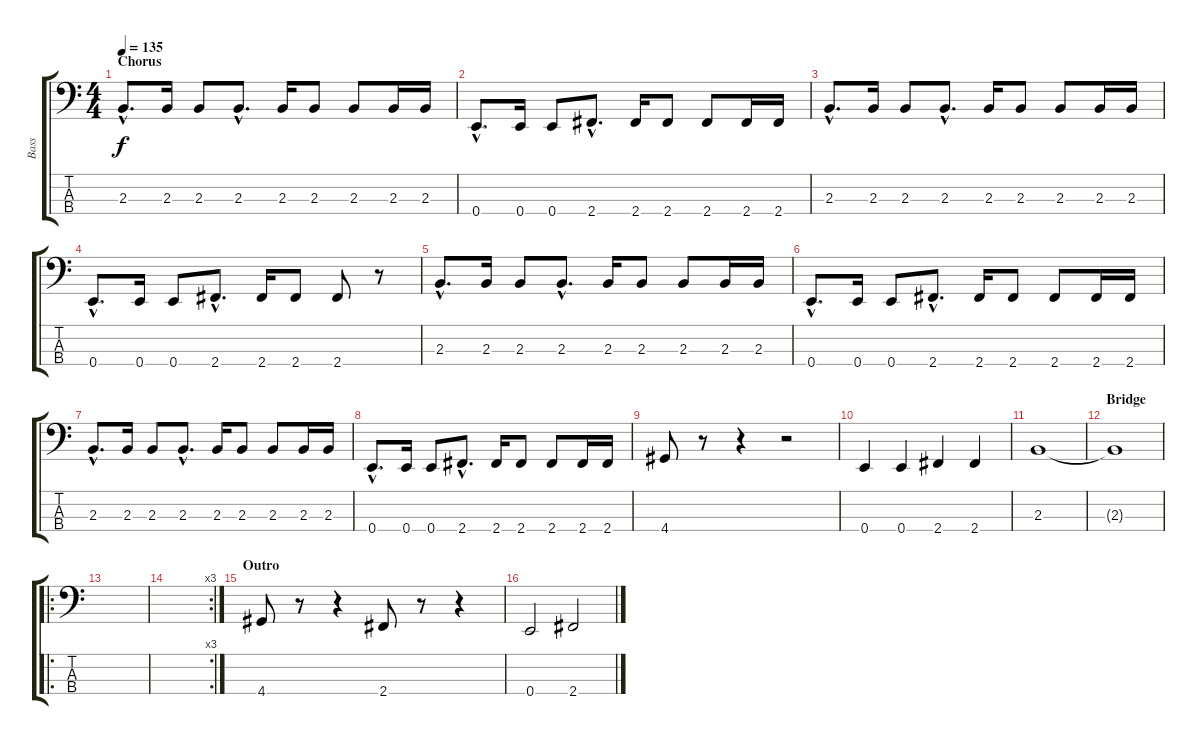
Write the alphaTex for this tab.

\track ("Bass" "Bass") {instrument acousticguitarnylon}
\staff {score tabs}
\tuning (G2 D2 A1 E1) {hide}
\ts (4 4)
\section ("" "Chorus")
\tempo 135
\clef f4
\ks c
2.3{hac}.8{d dy f} 2.3.16 2.3.8 2.3{hac}.8{d} 2.3.16 2.3.8 2.3.8 2.3.16 2.3.16 |
0.4{hac}.8{d} 0.4.16 0.4.8 2.4{hac}.8{d} 2.4.16 2.4.8 2.4.8 2.4.16 2.4.16 |
2.3{hac}.8{d} 2.3.16 2.3.8 2.3{hac}.8{d} 2.3.16 2.3.8 2.3.8 2.3.16 2.3.16 |
0.4{hac}.8{d} 0.4.16 0.4.8 2.4{hac}.8{d} 2.4.16 2.4.8 2.4.8 r.8 |
2.3{hac}.8{d} 2.3.16 2.3.8 2.3{hac}.8{d} 2.3.16 2.3.8 2.3.8 2.3.16 2.3.16 |
0.4{hac}.8{d} 0.4.16 0.4.8 2.4{hac}.8{d} 2.4.16 2.4.8 2.4.8 2.4.16 2.4.16 |
2.3{hac}.8{d} 2.3.16 2.3.8 2.3{hac}.8{d} 2.3.16 2.3.8 2.3.8 2.3.16 2.3.16 |
0.4{hac}.8{d} 0.4.16 0.4.8 2.4{hac}.8{d} 2.4.16 2.4.8 2.4.8 2.4.16 2.4.16 |
4.4.8 r.8 r.4 r.2 |
0.4.4 0.4.4 2.4.4 2.4.4 |
2.3.1 |
\section ("" "Bridge")
2.3{t}.1 |
\ro
|
\rc 3
|
\section ("" "Outro")
4.4.8 r.8 r.4 2.4.8 r.8 r.4 |
0.4.2 2.4.2
